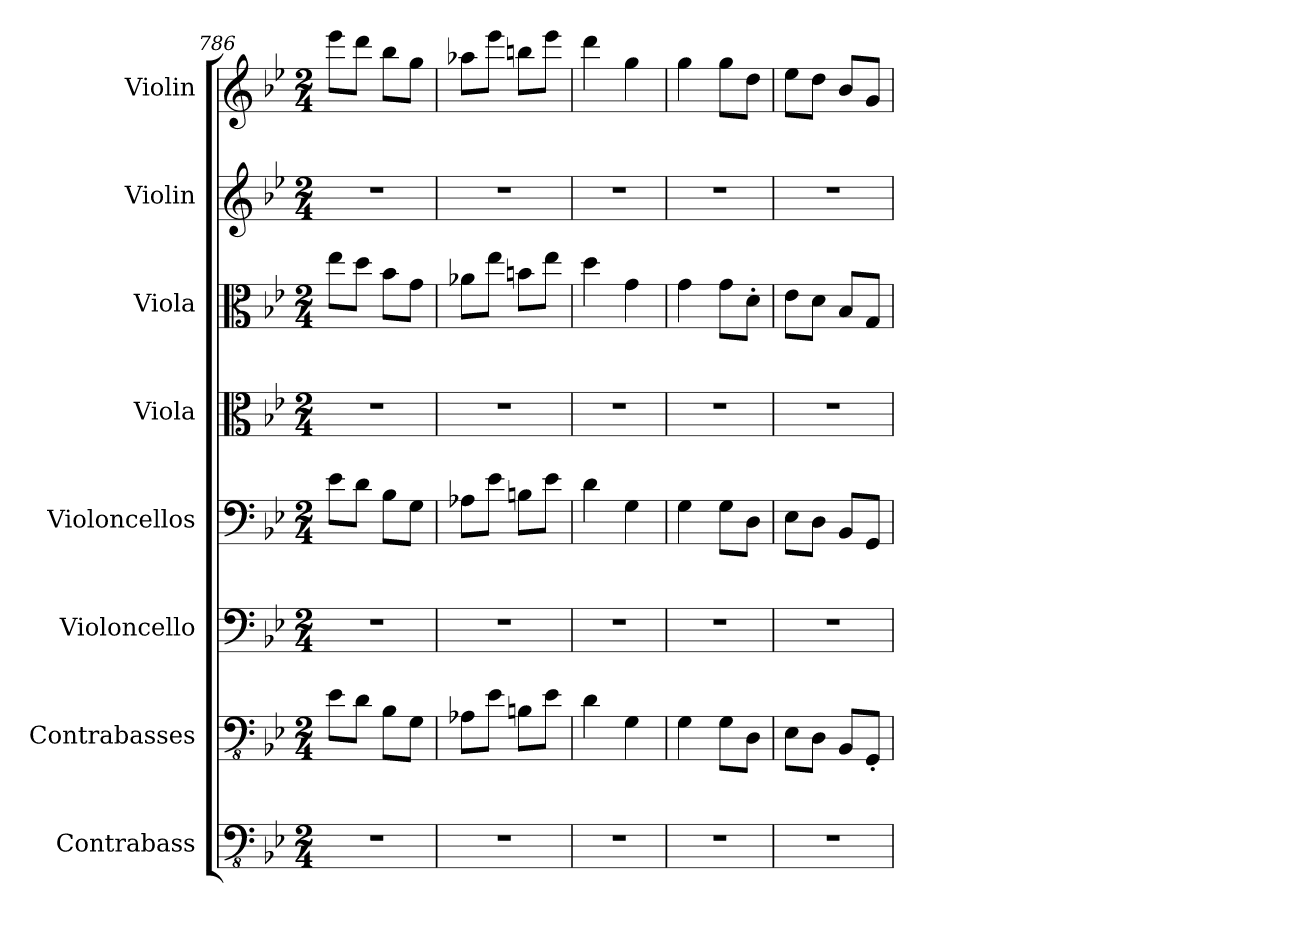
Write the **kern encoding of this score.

**kern	**kern	**kern	**kern	**kern	**kern	**kern	**kern
*part8	*part7	*part6	*part5	*part4	*part3	*part2	*part1
*staff8	*staff7	*staff6	*staff5	*staff4	*staff3	*staff2	*staff1
*I"Contrabass	*I"Contrabasses	*I"Violoncello	*I"Violoncellos	*I"Viola	*I"Viola	*I"Violin	*I"Violin
*I'Cb.	*I'Cbs.	*I'Vc.	*I'Vcs.	*I'Vla.	*I'Vla.	*I'Vln.	*I'Vln.
*clefFv4	*clefFv4	*clefF4	*clefF4	*clefC3	*clefC3	*clefG2	*clefG2
*ITrd7c12	*	*	*	*	*	*	*
*k[b-e-]	*k[b-e-]	*k[b-e-]	*k[b-e-]	*k[b-e-]	*k[b-e-]	*k[b-e-]	*k[b-e-]
*M2/4	*M2/4	*M2/4	*M2/4	*M2/4	*M2/4	*M2/4	*M2/4
=786	=786	=786	=786	=786	=786	=786	=786
2r	8E-\L	2r	8e-\L	2r	8ee-\L	2r	8eee-\L
.	8D\J	.	8d\J	.	8dd\J	.	8ddd\J
.	8BB-\L	.	8B-\L	.	8b-\L	.	8bb-\L
.	8GG\J	.	8G\J	.	8g\J	.	8gg\J
!!LO:PB:g=z
=787	=787	=787	=787	=787	=787	=787	=787
2r	8AA-X\L	2r	8A-X\L	2r	8a-X\L	2r	8aa-X\L
.	8E-\J	.	8e-\J	.	8ee-\J	.	8eee-\J
.	8BBn\L	.	8Bn\L	.	8bn\L	.	8bbn\L
.	8E-\J	.	8e-\J	.	8ee-\J	.	8eee-\J
=788	=788	=788	=788	=788	=788	=788	=788
2r	4D\	2r	4d\	2r	4dd\	2r	4ddd\
.	4GG\	.	4G\	.	4g\	.	4gg\
=789	=789	=789	=789	=789	=789	=789	=789
2r	4GG\	2r	4G\	2r	4g\	2r	4gg\
.	8GG\L	.	8G\L	.	8g\L	.	8gg\L
.	8DD\J	.	8D\J	.	8d'\J	.	8dd\J
=790	=790	=790	=790	=790	=790	=790	=790
2r	8EE-\L	2r	8E-\L	2r	8e-\L	2r	8ee-\L
.	8DD\J	.	8D\J	.	8d\J	.	8dd\J
.	8BBB-/L	.	8BB-/L	.	8B-/L	.	8b-/L
.	8GGG'/J	.	8GG/J	.	8G/J	.	8g/J
=	=	=	=	=	=	=	=
*-	*-	*-	*-	*-	*-	*-	*-
